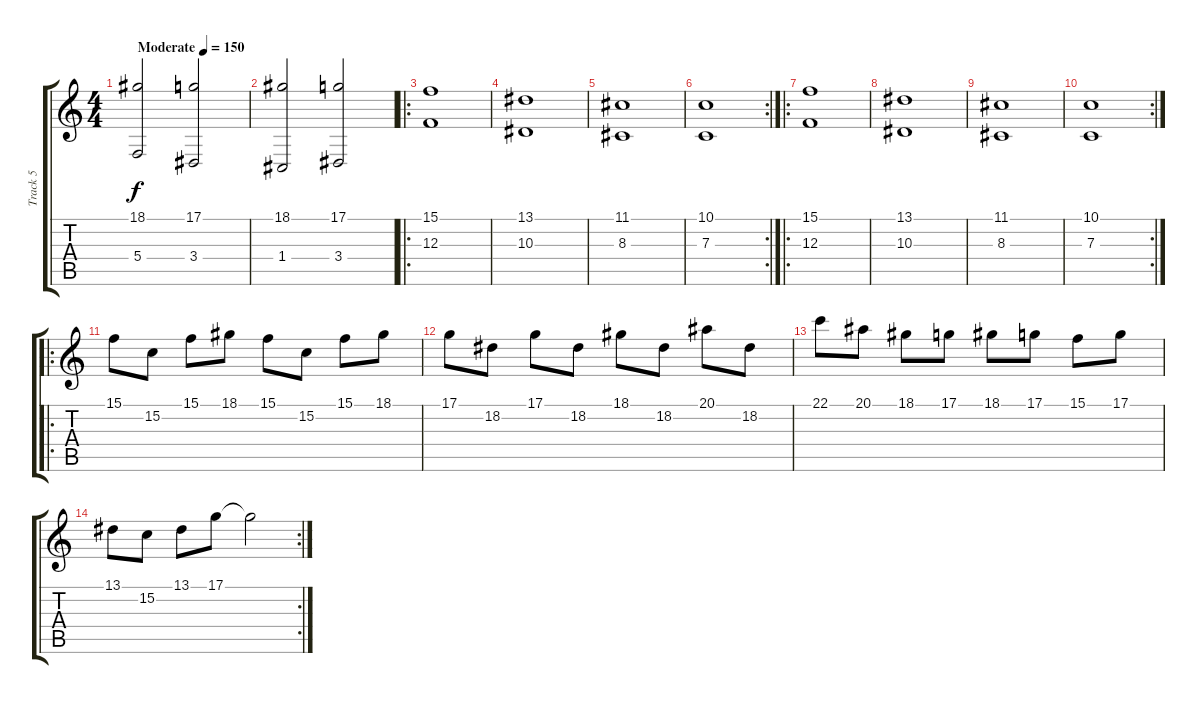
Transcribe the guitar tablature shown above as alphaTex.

\track ("Track 5" "Track 5") {instrument stringensemble1}
\staff {score tabs}
\tuning (D4 A3 F3 C3 G2 D2) {hide}
\ts (4 4)
\tempo (150 "Moderate")
\clef g2
\ks c
(18.1 5.4).2{dy f instrument stringensemble1} (17.1 3.4).2 |
(18.1 1.4).2 (17.1 3.4).2 |
\ro
(15.1 12.3).1 |
(13.1 10.3).1 |
(11.1 8.3).1 |
\rc 2
(10.1 7.3).1 |
\ro
(15.1 12.3).1 |
(13.1 10.3).1 |
(11.1 8.3).1 |
\rc 2
(10.1 7.3).1 |
\ro
15.1.8 15.2.8 15.1.8 18.1.8 15.1.8 15.2.8 15.1.8 18.1.8 |
17.1.8 18.2.8 17.1.8 18.2.8 18.1.8 18.2.8 20.1.8 18.2.8 |
22.1.8 20.1.8 18.1.8 17.1.8 18.1.8 17.1.8 15.1.8 17.1.8 |
\rc 2
13.1.8 15.2.8 13.1.8 17.1.8 17.1{t}.2
